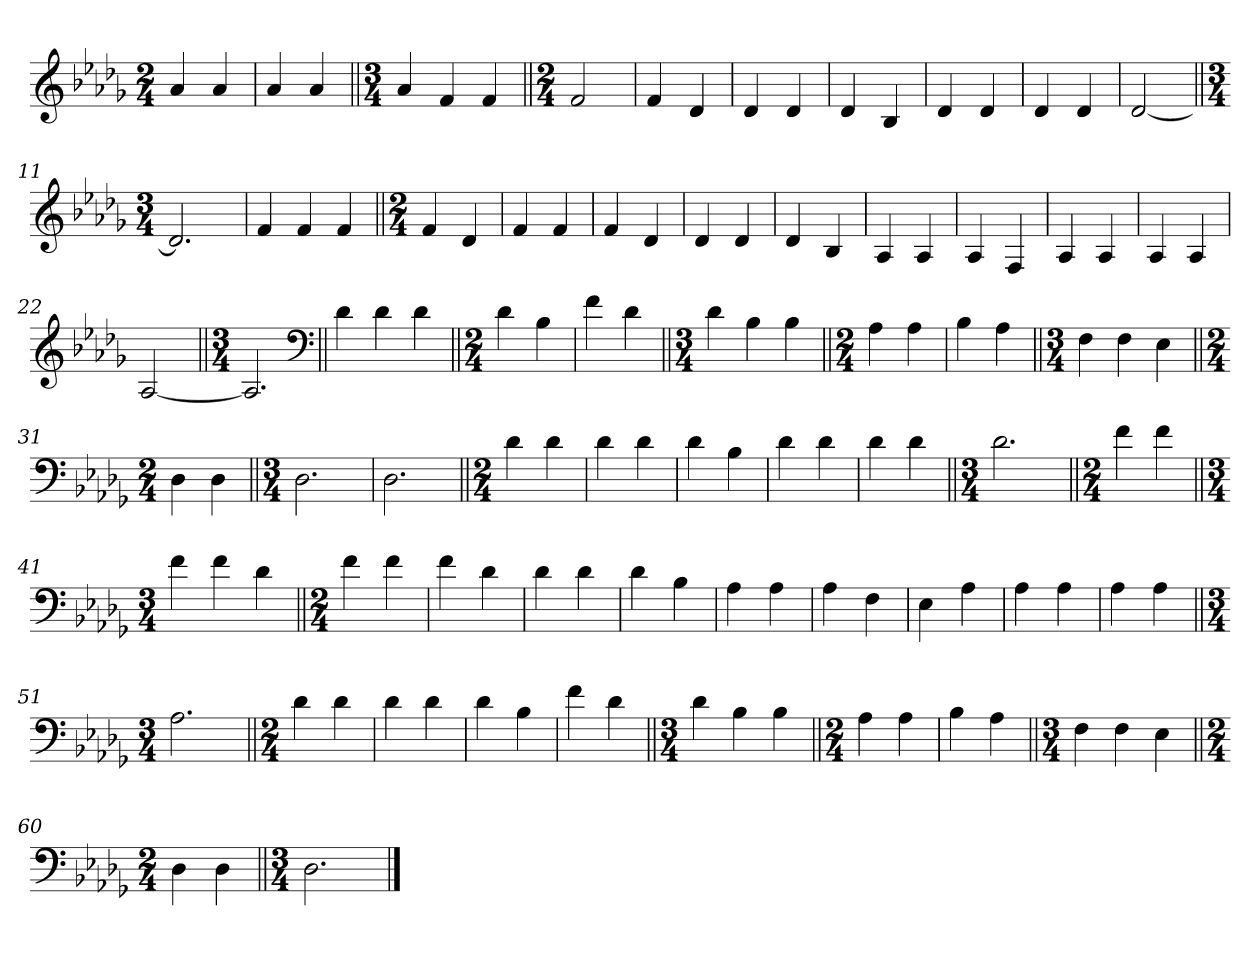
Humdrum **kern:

**kern
*part1
*staff1
*clefG2
*k[b-e-a-d-g-]
*M2/4
=1
4a-/
4a-/
=2
4a-/
4a-/
=3||
*M3/4
4a-/
4f/
4f/
=4||
*M2/4
2f/
=5
4f/
4d-/
=6
4d-/
4d-/
=7
4d-/
4B-/
=8
4d-/
4d-/
=9
4d-/
4d-/
=10
[2d-/
=11||
*M3/4
2.d-/]
=12
4f/
4f/
4f/
=13||
*M2/4
4f/
4d-/
=14
4f/
4f/
=15
4f/
4d-/
=16
4d-/
4d-/
=17
4d-/
4B-/
=18
4A-/
4A-/
=19
4A-/
4F/
=20
4A-/
4A-/
=21
4A-/
4A-/
=22
[2A-/
=23||
*M3/4
2.A-/]
*clefF4
=24||
4d-\
4d-\
4d-\
=25||
*M2/4
4d-\
4B-\
=26
4f\
4d-\
=27||
*M3/4
4d-\
4B-\
4B-\
=28||
*M2/4
4A-\
4A-\
=29
4B-\
4A-\
=30||
*M3/4
4F\
4F\
4E-\
=31||
*M2/4
4D-\
4D-\
=32||
*M3/4
2.D-\
=33
2.D-\
=34||
*M2/4
4d-\
4d-\
=35
4d-\
4d-\
=36
4d-\
4B-\
=37
4d-\
4d-\
=38
4d-\
4d-\
=39||
*M3/4
2.d-\
=40||
*M2/4
4f\
4f\
=41||
*M3/4
4f\
4f\
4d-\
=42||
*M2/4
4f\
4f\
=43
4f\
4d-\
=44
4d-\
4d-\
=45
4d-\
4B-\
=46
4A-\
4A-\
=47
4A-\
4F\
=48
4E-\
4A-\
=49
4A-\
4A-\
=50
4A-\
4A-\
=51||
*M3/4
2.A-\
=52||
*M2/4
4d-\
4d-\
=53
4d-\
4d-\
=54
4d-\
4B-\
=55
4f\
4d-\
=56||
*M3/4
4d-\
4B-\
4B-\
=57||
*M2/4
4A-\
4A-\
=58
4B-\
4A-\
=59||
*M3/4
4F\
4F\
4E-\
=60||
*M2/4
4D-\
4D-\
=61||
*M3/4
2.D-\
==
*-
